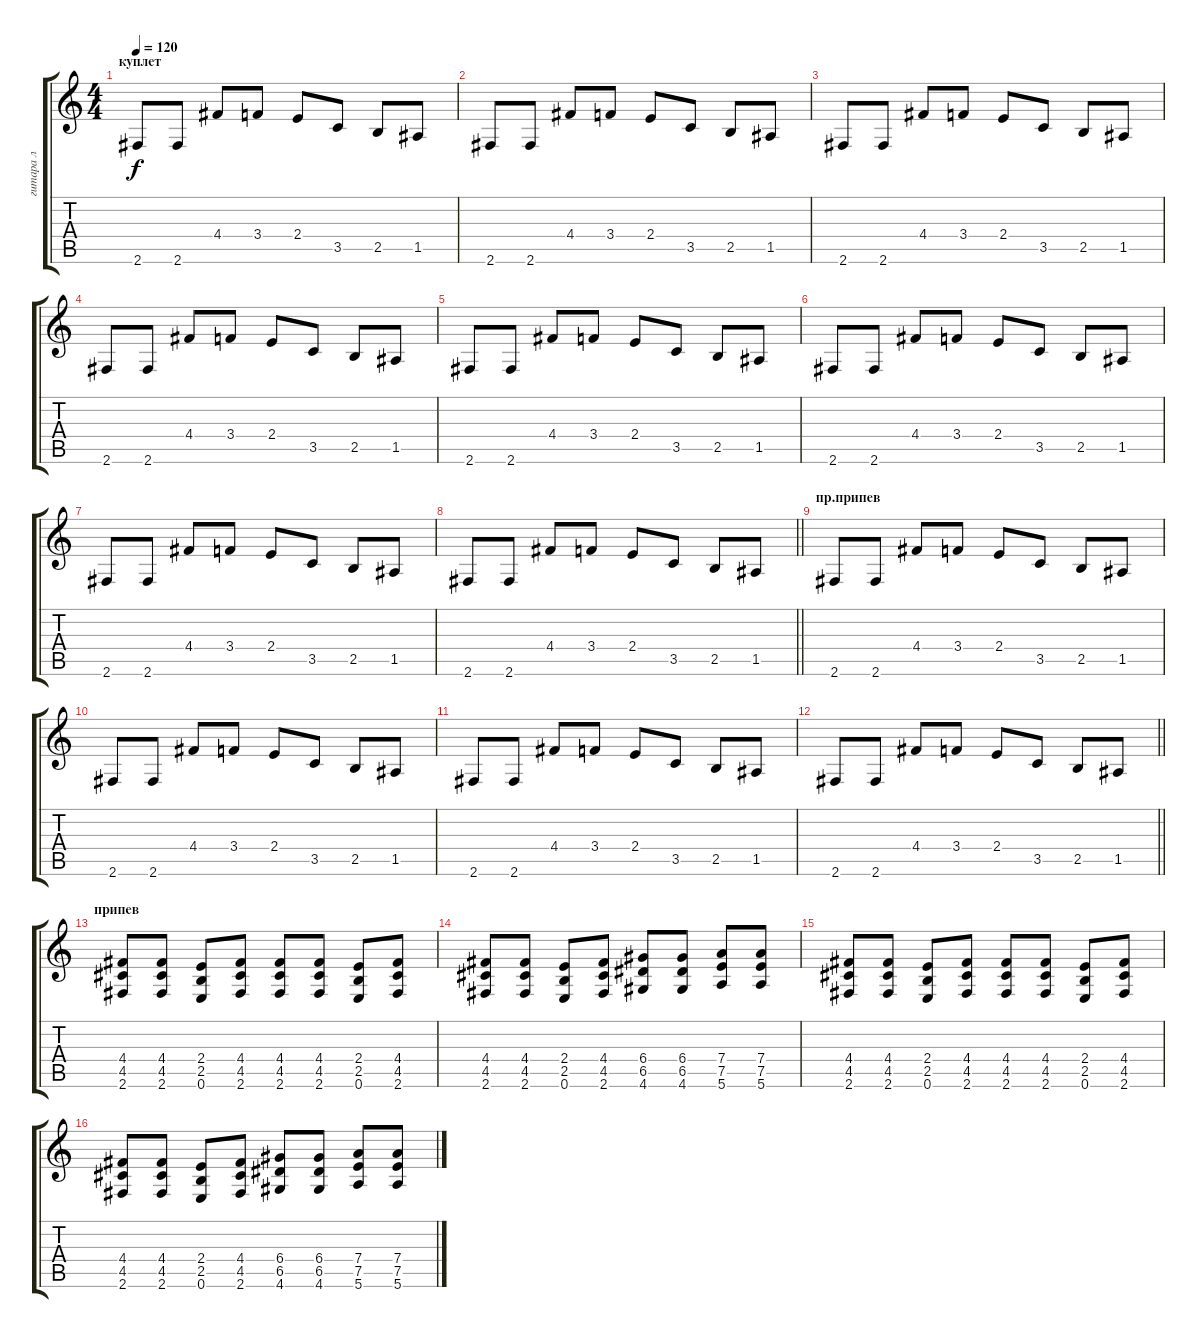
\track ("гитара л" "гитара л") {instrument overdrivenguitar}
\staff {score tabs}
\tuning (E4 B3 G3 D3 A2 E2) {hide}
\ts (4 4)
\section ("" "куплет")
\tempo 120
\clef g2
\ks c
2.6.8{dy f} 2.6.8 4.4.8 3.4.8 2.4.8 3.5.8 2.5.8 1.5.8 |
2.6.8 2.6.8 4.4.8 3.4.8 2.4.8 3.5.8 2.5.8 1.5.8 |
2.6.8 2.6.8 4.4.8 3.4.8 2.4.8 3.5.8 2.5.8 1.5.8 |
2.6.8 2.6.8 4.4.8 3.4.8 2.4.8 3.5.8 2.5.8 1.5.8 |
2.6.8 2.6.8 4.4.8 3.4.8 2.4.8 3.5.8 2.5.8 1.5.8 |
2.6.8 2.6.8 4.4.8 3.4.8 2.4.8 3.5.8 2.5.8 1.5.8 |
2.6.8 2.6.8 4.4.8 3.4.8 2.4.8 3.5.8 2.5.8 1.5.8 |
\barLineRight lightlight
2.6.8 2.6.8 4.4.8 3.4.8 2.4.8 3.5.8 2.5.8 1.5.8 |
\section ("" "пр.припев")
2.6.8 2.6.8 4.4.8 3.4.8 2.4.8 3.5.8 2.5.8 1.5.8 |
2.6.8 2.6.8 4.4.8 3.4.8 2.4.8 3.5.8 2.5.8 1.5.8 |
2.6.8 2.6.8 4.4.8 3.4.8 2.4.8 3.5.8 2.5.8 1.5.8 |
\barLineRight lightlight
2.6.8 2.6.8 4.4.8 3.4.8 2.4.8 3.5.8 2.5.8 1.5.8 |
\section ("" "припев")
(4.4 4.5 2.6).8 (4.4 4.5 2.6).8 (2.4 2.5 0.6).8 (4.4 4.5 2.6).8 (4.4 4.5 2.6).8 (4.4 4.5 2.6).8 (2.4 2.5 0.6).8 (4.4 4.5 2.6).8 |
(4.4 4.5 2.6).8 (4.4 4.5 2.6).8 (2.4 2.5 0.6).8 (4.4 4.5 2.6).8 (6.4 6.5 4.6).8 (6.4 6.5 4.6).8 (7.4 7.5 5.6).8 (7.4 7.5 5.6).8 |
(4.4 4.5 2.6).8 (4.4 4.5 2.6).8 (2.4 2.5 0.6).8 (4.4 4.5 2.6).8 (4.4 4.5 2.6).8 (4.4 4.5 2.6).8 (2.4 2.5 0.6).8 (4.4 4.5 2.6).8 |
(4.4 4.5 2.6).8 (4.4 4.5 2.6).8 (2.4 2.5 0.6).8 (4.4 4.5 2.6).8 (6.4 6.5 4.6).8 (6.4 6.5 4.6).8 (7.4 7.5 5.6).8 (7.4 7.5 5.6).8
